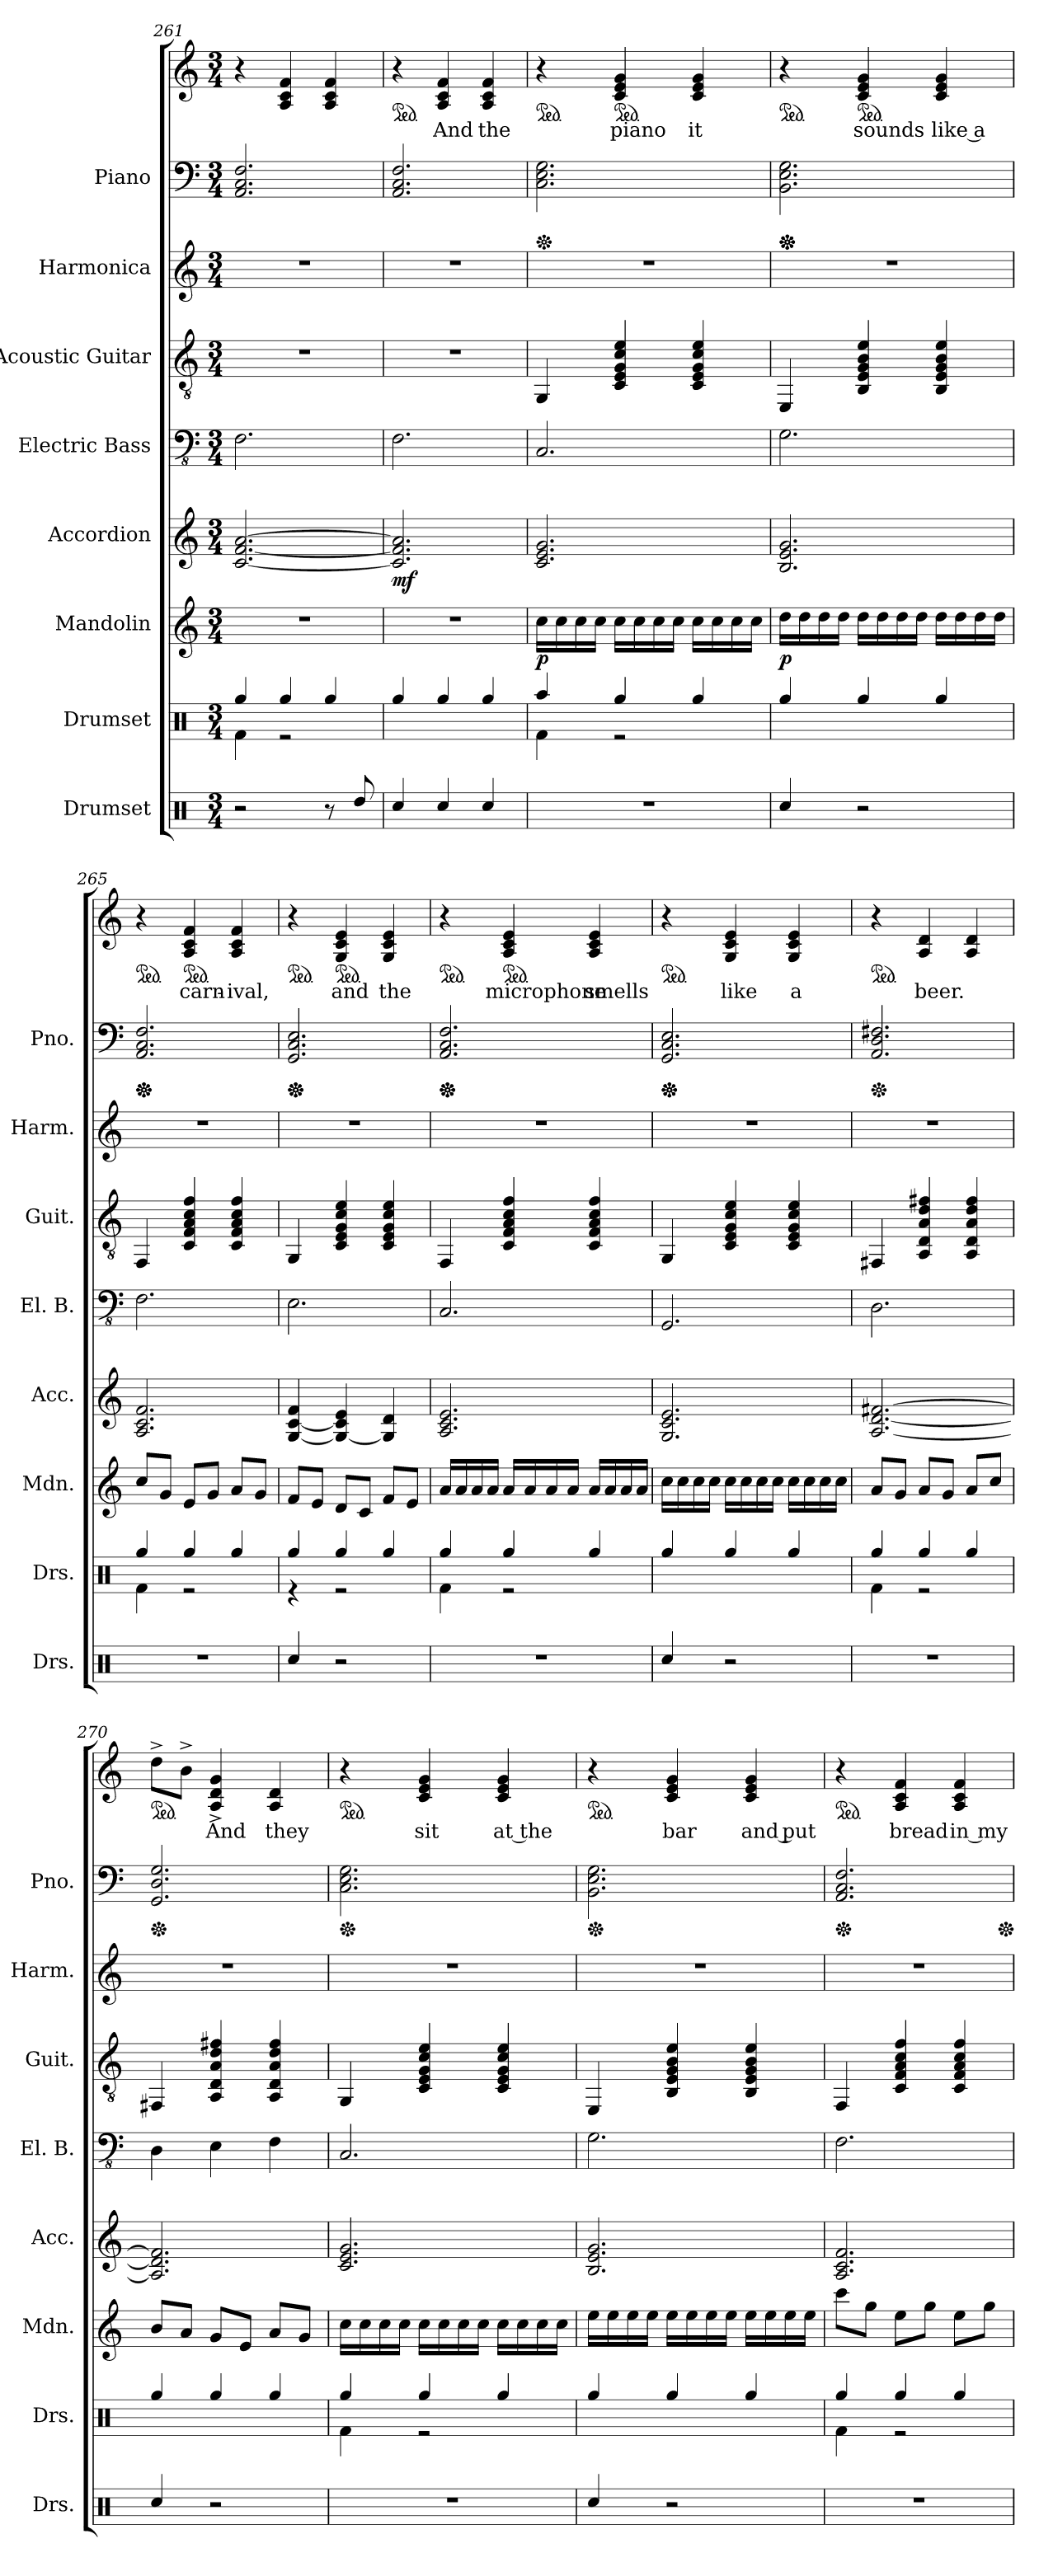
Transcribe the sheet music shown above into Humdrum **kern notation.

**kern	**kern	**kern	**dynam	**kern	**dynam	**kern	**kern	**kern	**kern	**kern	**text
*part8	*part7	*part6	*part6	*part5	*part5	*part4	*part3	*part2	*part1	*part1	*part1
*staff9	*staff8	*staff7	*staff7	*staff6	*staff6	*staff5	*staff4	*staff3	*staff2	*staff1	*staff1
*I"Drumset	*I"Drumset	*I"Mandolin	*	*I"Accordion	*	*I"Electric Bass	*I"Acoustic Guitar	*I"Harmonica	*I"Piano	*	*
*I'Drs.	*I'Drs.	*I'Mdn.	*	*I'Acc.	*	*I'El. B.	*I'Guit.	*I'Harm.	*I'Pno.	*	*
*clefX	*clefX	*clefG2	*	*clefG2	*	*clefFv4	*clefGv2	*clefG2	*clefF4	*clefG2	*
*k[]	*k[]	*k[]	*	*k[]	*	*k[]	*k[]	*k[]	*k[]	*k[]	*
*M3/4	*M3/4	*M3/4	*	*M3/4	*	*M3/4	*M3/4	*M3/4	*M3/4	*M3/4	*
=261	=261	=261	=261	=261	=261	=261	=261	=261	=261	=261	=261
*	*^	*	*	*	*	*	*	*	*	*	*
!	!	!	!	!	!	!LO:DY:b	!	!	!	!	!	!
!	!	!	!	!	!	!LO:DY:n=1:b	!	!	!	!	!	!
2r	4Rgg/	4Rf\	2.r	.	[2.c/ [2.f/ [2.a/	mp mf	2.FF\	2.r	2.r	2.AA/ 2.C/ 2.F/	4r	.
.	4Rgg/	2r	.	.	.	.	.	.	.	.	4A/ 4c/ 4f/	.
8r	4Rgg/	.	.	.	.	.	.	.	.	.	4A/ 4c/ 4f/	.
8Rdd/	.	.	.	.	.	.	.	.	.	.	.	.
*	*v	*v	*	*	*	*	*	*	*	*	*	*
!!LO:PB:g=z
=262	=262	=262	=262	=262	=262	=262	=262	=262	=262	=262	=262
*	*	*	*	*	*	*	*	*	*	*ped	*
!	!	!	!	!	!LO:DY:b	!	!	!	!	!	!
4Rcc/	4Rgg/	2.r	.	2.c/] 2.f/] 2.a/]	mf	2.FF\	2.r	2.r	2.AA/ 2.C/ 2.F/	4r	.
4Rcc/	4Rgg/	.	.	.	.	.	.	.	.	4A/ 4c/ 4f/	And
4Rcc/	4Rgg/	.	.	.	.	.	.	.	.	4A/ 4c/ 4f/	the
=263	=263	=263	=263	=263	=263	=263	=263	=263	=263	=263	=263
*	*^	*	*	*	*	*	*	*	*	*	*
*	*	*	*	*	*	*	*	*	*	*Xped	*	*
*	*	*	*	*	*	*	*	*	*	*	*ped	*
!	!	!	!	!LO:DY:b	!	!	!	!	!	!	!	!
2.r	4Raa/	4Rf\	16cc\LL	p	2.c/ 2.e/ 2.g/	.	2.CC/	4GG/	2.r	2.C\ 2.E\ 2.G\	4r	.
.	.	.	16cc\	.	.	.	.	.	.	.	.	.
.	.	.	16cc\	.	.	.	.	.	.	.	.	.
.	.	.	16cc\JJ	.	.	.	.	.	.	.	.	.
*	*	*	*	*	*	*	*	*	*	*	*ped	*
.	4Rgg/	2r	16cc\LL	.	.	.	.	4C/ 4E/ 4G/ 4c/ 4e/	.	.	4c/ 4e/ 4g/	piano
.	.	.	16cc\	.	.	.	.	.	.	.	.	.
.	.	.	16cc\	.	.	.	.	.	.	.	.	.
.	.	.	16cc\JJ	.	.	.	.	.	.	.	.	.
.	4Rgg/	.	16cc\LL	.	.	.	.	4C/ 4E/ 4G/ 4c/ 4e/	.	.	4c/ 4e/ 4g/	it
.	.	.	16cc\	.	.	.	.	.	.	.	.	.
.	.	.	16cc\	.	.	.	.	.	.	.	.	.
.	.	.	16cc\JJ	.	.	.	.	.	.	.	.	.
*	*v	*v	*	*	*	*	*	*	*	*	*	*
=264	=264	=264	=264	=264	=264	=264	=264	=264	=264	=264	=264
*	*	*	*	*	*	*	*	*	*Xped	*	*
*	*	*	*	*	*	*	*	*	*Xped	*	*
*	*	*	*	*	*	*	*	*	*	*ped	*
!	!	!	!LO:DY:b	!	!	!	!	!	!	!	!
4Rcc/	4Rgg/	16dd\LL	p	2.B/ 2.e/ 2.g/	.	2.GG\	4EE/	2.r	2.BB\ 2.E\ 2.G\	4r	.
.	.	16dd\	.	.	.	.	.	.	.	.	.
.	.	16dd\	.	.	.	.	.	.	.	.	.
.	.	16dd\JJ	.	.	.	.	.	.	.	.	.
*	*	*	*	*	*	*	*	*	*	*ped	*
2r	4Rgg/	16dd\LL	.	.	.	.	4BB/ 4E/ 4G/ 4B/ 4e/	.	.	4c/ 4e/ 4g/	sounds
.	.	16dd\	.	.	.	.	.	.	.	.	.
.	.	16dd\	.	.	.	.	.	.	.	.	.
.	.	16dd\JJ	.	.	.	.	.	.	.	.	.
.	4Rgg/	16dd\LL	.	.	.	.	4BB/ 4E/ 4G/ 4B/ 4e/	.	.	4c/ 4e/ 4g/	like a
.	.	16dd\	.	.	.	.	.	.	.	.	.
.	.	16dd\	.	.	.	.	.	.	.	.	.
.	.	16dd\JJ	.	.	.	.	.	.	.	.	.
=265	=265	=265	=265	=265	=265	=265	=265	=265	=265	=265	=265
*	*^	*	*	*	*	*	*	*	*	*	*
*	*	*	*	*	*	*	*	*	*	*Xped	*	*
*	*	*	*	*	*	*	*	*	*	*Xped	*	*
*	*	*	*	*	*	*	*	*	*	*	*ped	*
2.r	4Rgg/	4Rf\	8cc/L	.	2.A/ 2.c/ 2.f/	.	2.FF\	4FF/	2.r	2.AA/ 2.C/ 2.F/	4r	.
.	.	.	8g/J	.	.	.	.	.	.	.	.	.
*	*	*	*	*	*	*	*	*	*	*	*ped	*
.	4Rgg/	2r	8e/L	.	.	.	.	4C/ 4F/ 4A/ 4c/ 4f/	.	.	4A/ 4c/ 4f/	carn-
.	.	.	8g/J	.	.	.	.	.	.	.	.	.
.	4Rgg/	.	8a/L	.	.	.	.	4C/ 4F/ 4A/ 4c/ 4f/	.	.	4A/ 4c/ 4f/	-ival,
.	.	.	8g/J	.	.	.	.	.	.	.	.	.
!!LO:PB:g=z
=266	=266	=266	=266	=266	=266	=266	=266	=266	=266	=266	=266	=266
*	*	*	*	*	*	*	*	*	*	*Xped	*	*
*	*	*	*	*	*	*	*	*	*	*Xped	*	*
*	*	*	*	*	*	*	*	*	*	*	*ped	*
4Rcc/	4Rgg/	4r	8f/L	.	[4G/ [4c/ 4f/	.	2.EE\	4GG/	2.r	2.GG/ 2.C/ 2.E/	4r	.
.	.	.	8e/J	.	.	.	.	.	.	.	.	.
*	*	*	*	*	*	*	*	*	*	*	*ped	*
2r	4Rgg/	2r	8d/L	.	4G/_ 4c/] 4e/	.	.	4C/ 4E/ 4G/ 4c/ 4e/	.	.	4G/ 4c/ 4e/	and
.	.	.	8c/J	.	.	.	.	.	.	.	.	.
.	4Rgg/	.	8f/L	.	4G/] 4d/	.	.	4C/ 4E/ 4G/ 4c/ 4e/	.	.	4G/ 4c/ 4e/	the
.	.	.	8e/J	.	.	.	.	.	.	.	.	.
=267	=267	=267	=267	=267	=267	=267	=267	=267	=267	=267	=267	=267
*	*	*	*	*	*	*	*	*	*	*Xped	*	*
*	*	*	*	*	*	*	*	*	*	*Xped	*	*
*	*	*	*	*	*	*	*	*	*	*	*ped	*
2.r	4Rgg/	4Rf\	16a/LL	.	2.A/ 2.c/ 2.e/	.	2.CC/	4FF/	2.r	2.AA/ 2.C/ 2.F/	4r	.
.	.	.	16a/	.	.	.	.	.	.	.	.	.
.	.	.	16a/	.	.	.	.	.	.	.	.	.
.	.	.	16a/JJ	.	.	.	.	.	.	.	.	.
*	*	*	*	*	*	*	*	*	*	*	*ped	*
.	4Rgg/	2r	16a/LL	.	.	.	.	4C/ 4F/ 4A/ 4c/ 4f/	.	.	4A/ 4c/ 4e/	microphone
.	.	.	16a/	.	.	.	.	.	.	.	.	.
.	.	.	16a/	.	.	.	.	.	.	.	.	.
.	.	.	16a/JJ	.	.	.	.	.	.	.	.	.
.	4Rgg/	.	16a/LL	.	.	.	.	4C/ 4F/ 4A/ 4c/ 4f/	.	.	4A/ 4c/ 4e/	smells
.	.	.	16a/	.	.	.	.	.	.	.	.	.
.	.	.	16a/	.	.	.	.	.	.	.	.	.
.	.	.	16a/JJ	.	.	.	.	.	.	.	.	.
*	*v	*v	*	*	*	*	*	*	*	*	*	*
=268	=268	=268	=268	=268	=268	=268	=268	=268	=268	=268	=268
*	*	*	*	*	*	*	*	*	*Xped	*	*
*	*	*	*	*	*	*	*	*	*Xped	*	*
*	*	*	*	*	*	*	*	*	*	*ped	*
4Rcc/	4Rgg/	16cc\LL	.	2.G/ 2.c/ 2.e/	.	2.GGG/	4GG/	2.r	2.GG/ 2.C/ 2.E/	4r	.
.	.	16cc\	.	.	.	.	.	.	.	.	.
.	.	16cc\	.	.	.	.	.	.	.	.	.
.	.	16cc\JJ	.	.	.	.	.	.	.	.	.
2r	4Rgg/	16cc\LL	.	.	.	.	4C/ 4E/ 4G/ 4c/ 4e/	.	.	4G/ 4c/ 4e/	like
.	.	16cc\	.	.	.	.	.	.	.	.	.
.	.	16cc\	.	.	.	.	.	.	.	.	.
.	.	16cc\JJ	.	.	.	.	.	.	.	.	.
.	4Rgg/	16cc\LL	.	.	.	.	4C/ 4E/ 4G/ 4c/ 4e/	.	.	4G/ 4c/ 4e/	a
.	.	16cc\	.	.	.	.	.	.	.	.	.
.	.	16cc\	.	.	.	.	.	.	.	.	.
.	.	16cc\JJ	.	.	.	.	.	.	.	.	.
=269	=269	=269	=269	=269	=269	=269	=269	=269	=269	=269	=269
*	*^	*	*	*	*	*	*	*	*	*	*
*	*	*	*	*	*	*	*	*	*	*Xped	*	*
*	*	*	*	*	*	*	*	*	*	*	*ped	*
2.r	4Rgg/	4Rf\	8a/L	.	[2.A/ [2.d/ [2.f#X/	.	2.DD\	4FF#X/	2.r	2.AA/ 2.D/ 2.F#X/	4r	.
.	.	.	8g/J	.	.	.	.	.	.	.	.	.
.	4Rgg/	2r	8a/L	.	.	.	.	4AA/ 4D/ 4A/ 4d/ 4f#X/	.	.	4A/ 4d/	beer.
.	.	.	8g/J	.	.	.	.	.	.	.	.	.
.	4Rgg/	.	8a/L	.	.	.	.	4AA/ 4D/ 4A/ 4d/ 4f#/	.	.	4A/ 4d/	.
.	.	.	8cc/J	.	.	.	.	.	.	.	.	.
*	*v	*v	*	*	*	*	*	*	*	*	*	*
!!LO:PB:g=z
=270	=270	=270	=270	=270	=270	=270	=270	=270	=270	=270	=270
*	*	*	*	*	*	*	*	*	*Xped	*	*
*	*	*	*	*	*	*	*	*	*	*ped	*
4Rcc/	4Rgg/	8b/L	.	2.A/] 2.d/] 2.f#/]	.	4DD\	4FF#X/	2.r	2.GG/ 2.D/ 2.G/	8dd^\L	.
.	.	8a/J	.	.	.	.	.	.	.	8b^\J	.
2r	4Rgg/	8g/L	.	.	.	4EE\	4AA/ 4D/ 4A/ 4d/ 4f#X/	.	.	4A/^ 4d/^ 4g/^	And
.	.	8e/J	.	.	.	.	.	.	.	.	.
.	4Rgg/	8a/L	.	.	.	4FF\	4AA/ 4D/ 4A/ 4d/ 4f#/	.	.	4A/ 4d/	they
.	.	8g/J	.	.	.	.	.	.	.	.	.
=271	=271	=271	=271	=271	=271	=271	=271	=271	=271	=271	=271
*	*^	*	*	*	*	*	*	*	*	*	*
*	*	*	*	*	*	*	*	*	*	*Xped	*	*
*	*	*	*	*	*	*	*	*	*	*	*ped	*
2.r	4Rgg/	4Rf\	16cc\LL	.	2.c/ 2.e/ 2.g/	.	2.CC/	4GG/	2.r	2.C\ 2.E\ 2.G\	4r	.
.	.	.	16cc\	.	.	.	.	.	.	.	.	.
.	.	.	16cc\	.	.	.	.	.	.	.	.	.
.	.	.	16cc\JJ	.	.	.	.	.	.	.	.	.
.	4Rgg/	2r	16cc\LL	.	.	.	.	4C/ 4E/ 4G/ 4c/ 4e/	.	.	4c/ 4e/ 4g/	sit
.	.	.	16cc\	.	.	.	.	.	.	.	.	.
.	.	.	16cc\	.	.	.	.	.	.	.	.	.
.	.	.	16cc\JJ	.	.	.	.	.	.	.	.	.
.	4Rgg/	.	16cc\LL	.	.	.	.	4C/ 4E/ 4G/ 4c/ 4e/	.	.	4c/ 4e/ 4g/	at the
.	.	.	16cc\	.	.	.	.	.	.	.	.	.
.	.	.	16cc\	.	.	.	.	.	.	.	.	.
.	.	.	16cc\JJ	.	.	.	.	.	.	.	.	.
*	*v	*v	*	*	*	*	*	*	*	*	*	*
=272	=272	=272	=272	=272	=272	=272	=272	=272	=272	=272	=272
*	*	*	*	*	*	*	*	*	*Xped	*	*
*	*	*	*	*	*	*	*	*	*	*ped	*
4Rcc/	4Rgg/	16ee\LL	.	2.B/ 2.e/ 2.g/	.	2.GG\	4EE/	2.r	2.BB\ 2.E\ 2.G\	4r	.
.	.	16ee\	.	.	.	.	.	.	.	.	.
.	.	16ee\	.	.	.	.	.	.	.	.	.
.	.	16ee\JJ	.	.	.	.	.	.	.	.	.
2r	4Rgg/	16ee\LL	.	.	.	.	4BB/ 4E/ 4G/ 4B/ 4e/	.	.	4c/ 4e/ 4g/	bar
.	.	16ee\	.	.	.	.	.	.	.	.	.
.	.	16ee\	.	.	.	.	.	.	.	.	.
.	.	16ee\JJ	.	.	.	.	.	.	.	.	.
.	4Rgg/	16ee\LL	.	.	.	.	4BB/ 4E/ 4G/ 4B/ 4e/	.	.	4c/ 4e/ 4g/	and put
.	.	16ee\	.	.	.	.	.	.	.	.	.
.	.	16ee\	.	.	.	.	.	.	.	.	.
.	.	16ee\JJ	.	.	.	.	.	.	.	.	.
=273	=273	=273	=273	=273	=273	=273	=273	=273	=273	=273	=273
*	*^	*	*	*	*	*	*	*	*	*	*
*	*	*	*	*	*	*	*	*	*	*Xped	*	*
*	*	*	*	*	*	*	*	*	*	*	*ped	*
2.r	4Rgg/	4Rf\	8ccc\L	.	2.A/ 2.c/ 2.f/	.	2.FF\	4FF/	2.r	2.AA/ 2.C/ 2.F/	4r	.
.	.	.	8gg\J	.	.	.	.	.	.	.	.	.
.	4Rgg/	2r	8ee\L	.	.	.	.	4C/ 4F/ 4A/ 4c/ 4f/	.	.	4A/ 4c/ 4f/	bread
.	.	.	8gg\J	.	.	.	.	.	.	.	.	.
.	4Rgg/	.	8ee\L	.	.	.	.	4C/ 4F/ 4A/ 4c/ 4f/	.	.	4A/ 4c/ 4f/	in my
.	.	.	8gg\J	.	.	.	.	.	.	.	.	.
*	*v	*v	*	*	*	*	*	*	*	*	*	*
*	*	*	*	*	*	*	*	*	*Xped	*	*
=	=	=	=	=	=	=	=	=	=	=	=
*-	*-	*-	*-	*-	*-	*-	*-	*-	*-	*-	*-
